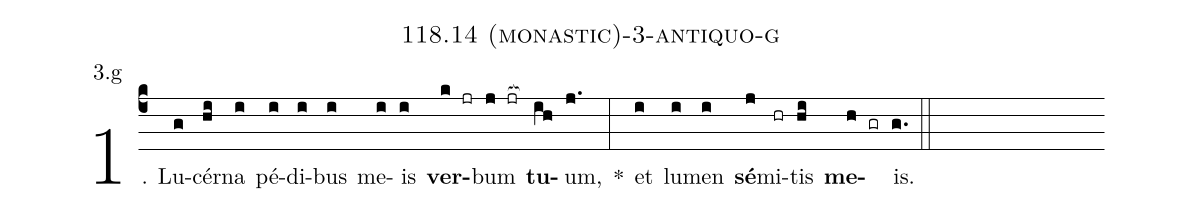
name: 118.14 (monastic)-3-antiquo-g;
annotation: 3.g;
%%
(c4)1. Lu(g)cér(hi)na(i) pé(i)di(i)bus(i) me(i)is(i) <b>ver</b>(k jr)bum(j jr[ocb:1{]) <b>tu</b>(ih[ocb:0}])um,(j.) *(:) et(i) lu(i)men(i) <b>sé</b>(j)mi(hr)tis(hi) <b>me</b>(h gr)is.(g.) (::)
